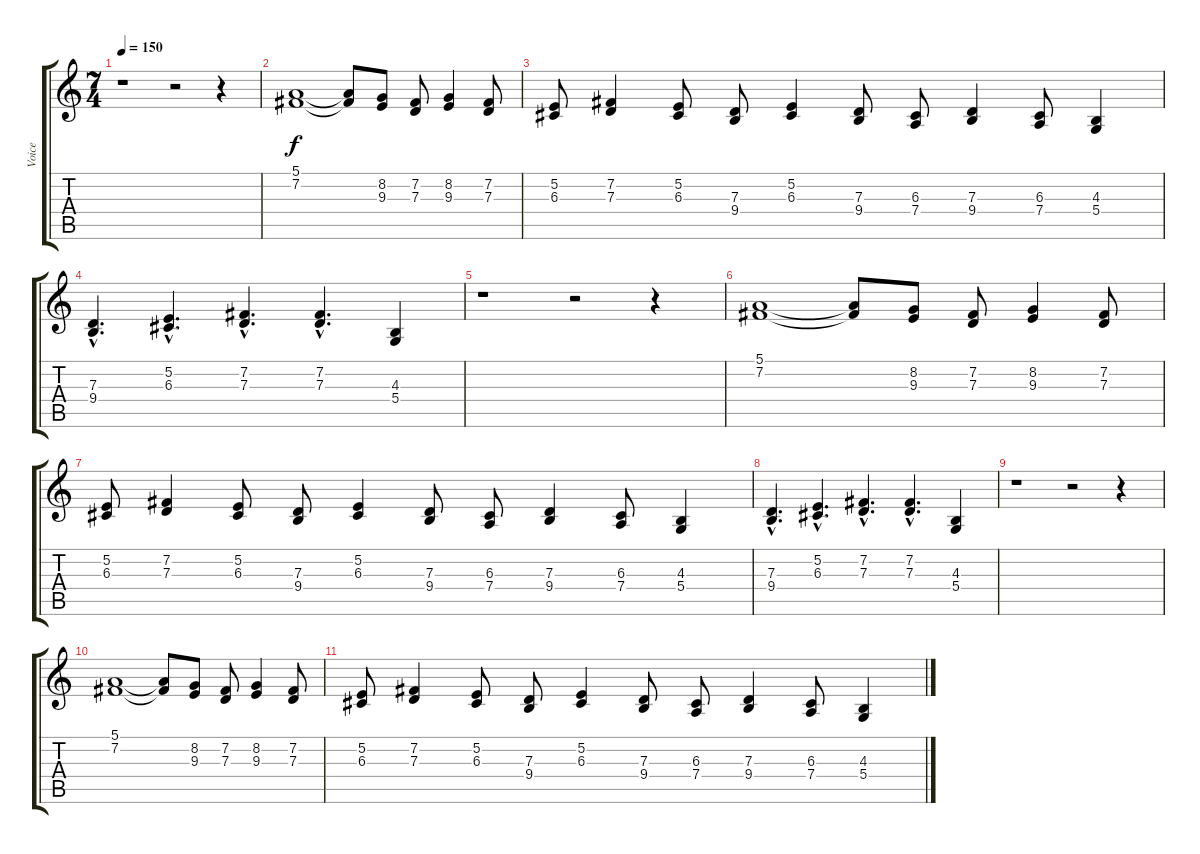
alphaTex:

\track ("Voice" "Voice") {instrument flute}
\staff {score tabs}
\tuning (E4 B3 G3 D3 A2 E2) {hide}
\ts (7 4)
\tempo 150
\clef g2
\ks c
r.1{dy f} r.2 r.4 |
(5.1 7.2).1 (5.1{t} 7.2{t}).8 (8.2 9.3).8 (7.2 7.3).8 (8.2 9.3).4 (7.2 7.3).8 |
(5.2 6.3).8 (7.2 7.3).4 (5.2 6.3).8 (7.3 9.4).8 (5.2 6.3).4 (7.3 9.4).8 (6.3 7.4).8 (7.3 9.4).4 (6.3 7.4).8 (4.3 5.4).4 |
(7.3{hac} 9.4{hac}).4{d} (5.2{hac} 6.3{hac}).4{d} (7.2{hac} 7.3{hac}).4{d} (7.2{hac} 7.3{hac}).4{d} (4.3 5.4).4 |
r.1 r.2 r.4 |
(5.1 7.2).1 (5.1{t} 7.2{t}).8 (8.2 9.3).8 (7.2 7.3).8 (8.2 9.3).4 (7.2 7.3).8 |
(5.2 6.3).8 (7.2 7.3).4 (5.2 6.3).8 (7.3 9.4).8 (5.2 6.3).4 (7.3 9.4).8 (6.3 7.4).8 (7.3 9.4).4 (6.3 7.4).8 (4.3 5.4).4 |
(7.3{hac} 9.4{hac}).4{d} (5.2{hac} 6.3{hac}).4{d} (7.2{hac} 7.3{hac}).4{d} (7.2{hac} 7.3{hac}).4{d} (4.3 5.4).4 |
r.1 r.2 r.4 |
(5.1 7.2).1 (5.1{t} 7.2{t}).8 (8.2 9.3).8 (7.2 7.3).8 (8.2 9.3).4 (7.2 7.3).8 |
(5.2 6.3).8 (7.2 7.3).4 (5.2 6.3).8 (7.3 9.4).8 (5.2 6.3).4 (7.3 9.4).8 (6.3 7.4).8 (7.3 9.4).4 (6.3 7.4).8 (4.3 5.4).4
